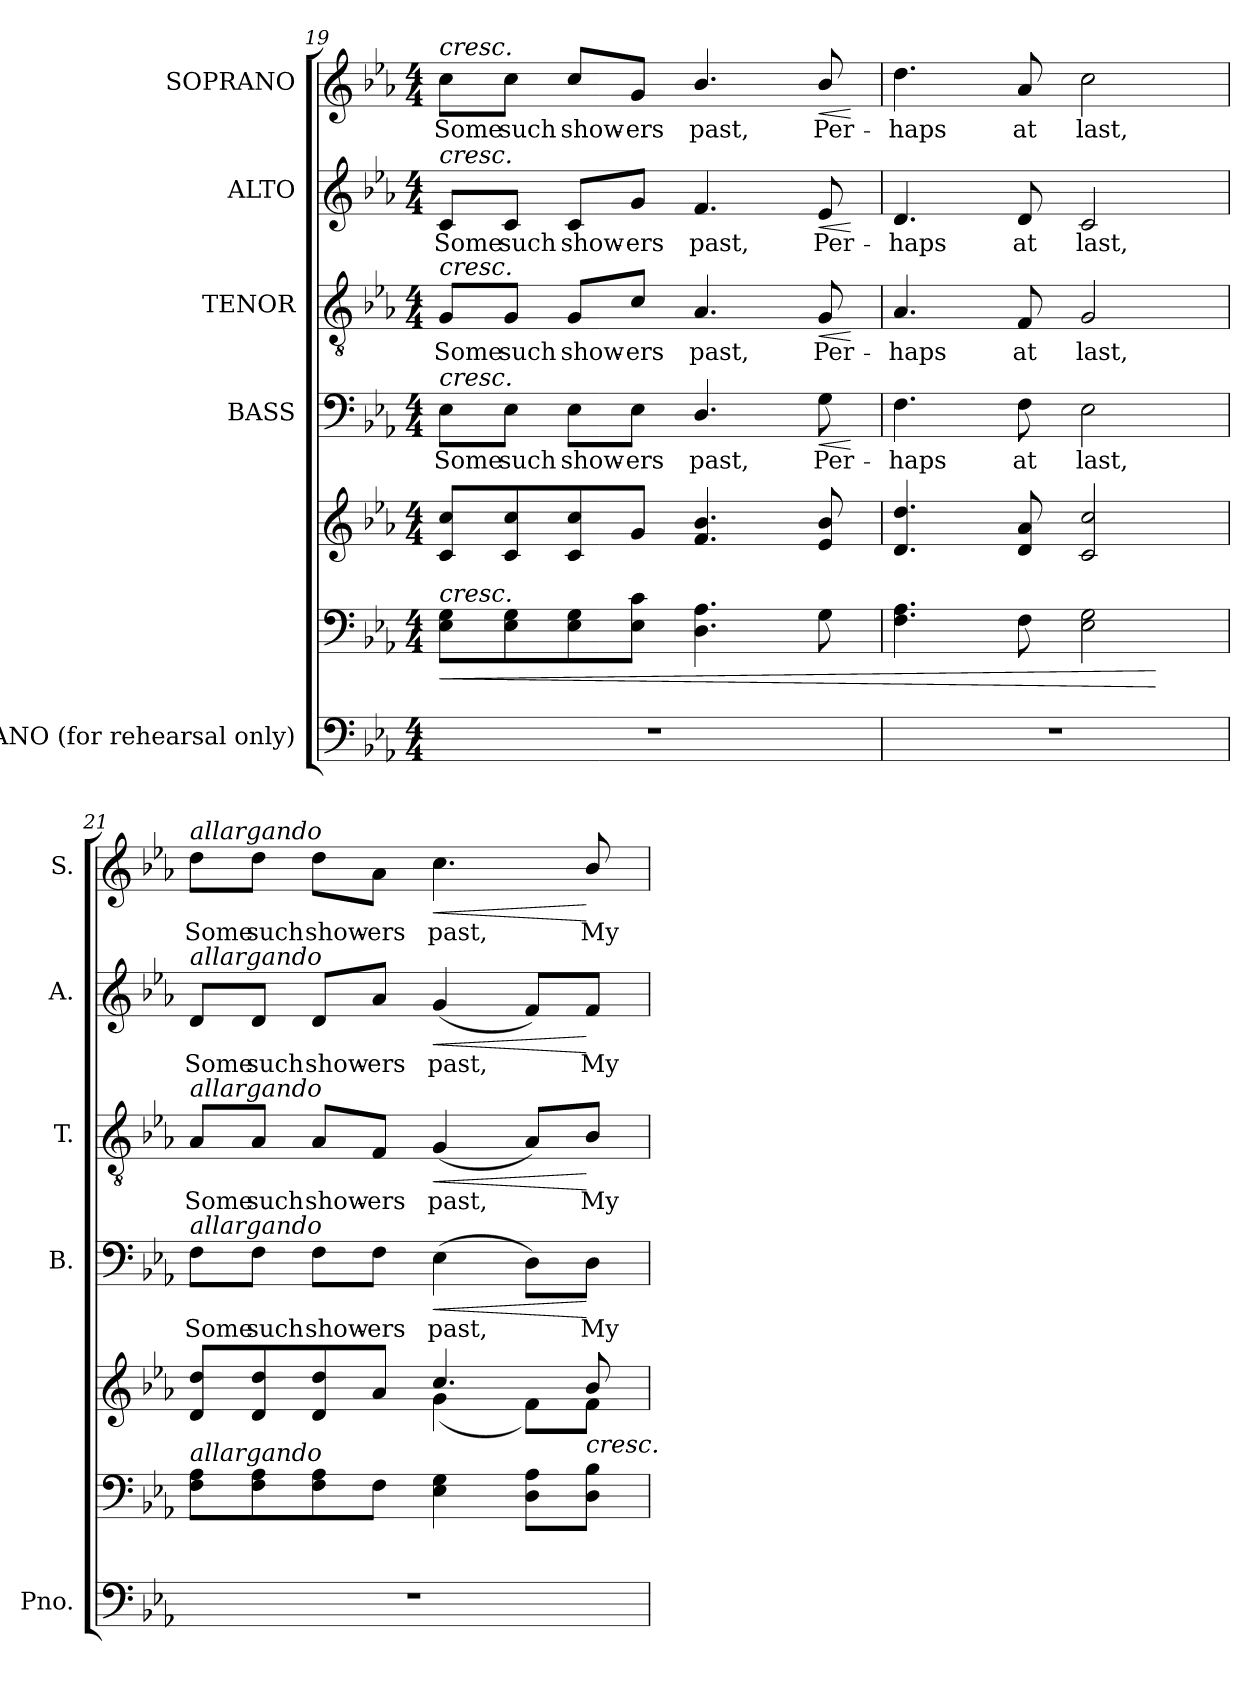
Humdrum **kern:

**kern	**kern	**kern	**dynam	**kern	**text	**dynam	**kern	**text	**dynam	**kern	**text	**dynam	**kern	**text	**dynam
*part5	*part5	*part5	*part5	*part4	*part4	*part4	*part3	*part3	*part3	*part2	*part2	*part2	*part1	*part1	*part1
*staff7	*staff6	*staff5	*staff5/6/7	*staff4	*staff4	*staff4	*staff3	*staff3	*staff3	*staff2	*staff2	*staff2	*staff1	*staff1	*staff1
*I"PIANO (for rehearsal only)	*	*	*	*I"BASS	*	*	*I"TENOR	*	*	*I"ALTO	*	*	*I"SOPRANO	*	*
*I'Pno.	*	*	*	*I'B.	*	*	*I'T.	*	*	*I'A.	*	*	*I'S.	*	*
*clefF4	*clefF4	*clefG2	*	*clefF4	*	*	*clefGv2	*	*	*clefG2	*	*	*clefG2	*	*
*	*	*	*	*	*	*	*ITrd7c12	*	*	*	*	*	*	*	*
*k[b-e-a-]	*k[b-e-a-]	*k[b-e-a-]	*	*k[b-e-a-]	*	*	*k[b-e-a-]	*	*	*k[b-e-a-]	*	*	*k[b-e-a-]	*	*
*E-:	*E-:	*E-:	*	*E-:	*	*	*E-:	*	*	*E-:	*	*	*E-:	*	*
*M4/4	*M4/4	*M4/4	*	*M4/4	*	*	*M4/4	*	*	*M4/4	*	*	*M4/4	*	*
=19	=19	=19	=19	=19	=19	=19	=19	=19	=19	=19	=19	=19	=19	=19	=19
!	!	!	!LO:HP:b=2	!	!	!	!	!	!	!	!	!	!	!	!
!	!	!	!	!	!LO:LY:b:color=#000000	!	!	!	!	!	!	!	!	!	!
!	!	!	!	!	!	!	!	!LO:LY:b:color=#000000	!	!	!	!	!	!	!
!	!	!	!	!	!	!	!	!	!	!	!LO:LY:b:color=#000000	!	!	!	!
!	!	!	!	!	!	!	!	!	!	!	!	!	!LO:TX:a:i:t=cresc.	!	!
!	!	!	!	!	!	!	!	!	!	!LO:TX:a:i:t=cresc.	!	!	!	!	!
!	!	!	!	!	!	!	!LO:TX:a:i:t=cresc.	!	!	!	!	!	!	!	!
!	!	!	!	!LO:TX:a:i:t=cresc.	!	!	!	!	!	!	!	!	!	!	!
!	!LO:TX:a:i:t=cresc.	!	!	!	!	!	!	!	!	!	!	!	!	!	!
!	!	!	!	!	!	!	!	!	!	!	!	!	!	!LO:LY:b:color=#000000	!
1r	8E-i\ 8GiL	8ci/ 8cciL	<	8E-i\L	Some	.	8GGi/L	Some	.	8ci/L	Some	.	8cci\L	Some	.
!	!	!	!	!	!LO:LY:b:color=#000000	!	!	!	!	!	!	!	!	!	!
!	!	!	!	!	!	!	!	!LO:LY:b:color=#000000	!	!	!	!	!	!	!
!	!	!	!	!	!	!	!	!	!	!	!LO:LY:b:color=#000000	!	!	!	!
!	!	!	!	!	!	!	!	!	!	!	!	!	!	!LO:LY:b:color=#000000	!
.	8E-i\ 8Gi	8ci/ 8cci	.	8E-i\J	such	.	8GGi/J	such	.	8ci/J	such	.	8cci\J	such	.
!	!	!	!	!	!LO:LY:b:color=#000000	!	!	!	!	!	!	!	!	!	!
!	!	!	!	!	!	!	!	!LO:LY:b:color=#000000	!	!	!	!	!	!	!
!	!	!	!	!	!	!	!	!	!	!	!LO:LY:b:color=#000000	!	!	!	!
!	!	!	!	!	!	!	!	!	!	!	!	!	!	!LO:LY:b:color=#000000	!
.	8E-i\ 8Gi	8ci/ 8cci	.	8E-i\L	show-	.	8GGi/L	show-	.	8ci/L	show-	.	8cci/L	show-	.
!	!	!	!	!	!LO:LY:b:color=#000000	!	!	!	!	!	!	!	!	!	!
!	!	!	!	!	!	!	!	!LO:LY:b:color=#000000	!	!	!	!	!	!	!
!	!	!	!	!	!	!	!	!	!	!	!LO:LY:b:color=#000000	!	!	!	!
!	!	!	!	!	!	!	!	!	!	!	!	!	!	!LO:LY:b:color=#000000	!
.	8E-i\ 8ciJ	8gi/J	.	8E-i\J	-ers	.	8Ci/J	-ers	.	8gi/J	-ers	.	8gi/J	-ers	.
!	!	!	!	!	!LO:LY:b:color=#000000	!	!	!	!	!	!	!	!	!	!
!	!	!	!	!	!	!	!	!LO:LY:b:color=#000000	!	!	!	!	!	!	!
!	!	!	!	!	!	!	!	!	!	!	!LO:LY:b:color=#000000	!	!	!	!
!	!	!	!	!	!	!	!	!	!	!	!	!	!	!LO:LY:b:color=#000000	!
.	4.Di\ 4.A-i	4.fi/ 4.b-i	.	4.Di/	past,	.	4.AA-i/	past,	.	4.fi/	past,	.	4.b-i/	past,	.
!	!	!	!	!	!LO:LY:b:color=#000000	!LO:HP:b	!	!	!	!	!	!	!	!	!
!	!	!	!	!	!	!	!	!LO:LY:b:color=#000000	!LO:HP:b	!	!	!	!	!	!
!	!	!	!	!	!	!	!	!	!	!	!LO:LY:b:color=#000000	!LO:HP:b	!	!	!
!	!	!	!	!	!	!	!	!	!	!	!	!	!	!LO:LY:b:color=#000000	!LO:HP:b
.	8Gi\	8e-i/ 8b-i	.	8Gi\	Per-	<	8GGi/	Per-	<	8e-i/	Per-	<	8b-i/	Per-	<
.	.	.	.	.	.	[	.	.	[	.	.	[	.	.	[
=20	=20	=20	=20	=20	=20	=20	=20	=20	=20	=20	=20	=20	=20	=20	=20
!	!	!	!	!	!LO:LY:b:color=#000000	!	!	!	!	!	!	!	!	!	!
!	!	!	!	!	!	!	!	!LO:LY:b:color=#000000	!	!	!	!	!	!	!
!	!	!	!	!	!	!	!	!	!	!	!LO:LY:b:color=#000000	!	!	!	!
!	!	!	!	!	!	!	!	!	!	!	!	!	!	!LO:LY:b:color=#000000	!
1r	4.Fi\ 4.A-i	4.di/ 4.ddi	.	4.Fi\	-haps	.	4.AA-i/	-haps	.	4.di/	-haps	.	4.ddi\	-haps	.
!	!	!	!	!	!LO:LY:b:color=#000000	!	!	!	!	!	!	!	!	!	!
!	!	!	!	!	!	!	!	!LO:LY:b:color=#000000	!	!	!	!	!	!	!
!	!	!	!	!	!	!	!	!	!	!	!LO:LY:b:color=#000000	!	!	!	!
!	!	!	!	!	!	!	!	!	!	!	!	!	!	!LO:LY:b:color=#000000	!
.	8Fi\	8di/ 8a-i	.	8Fi\	at	.	8FFi/	at	.	8di/	at	.	8a-i/	at	.
!	!	!	!	!	!LO:LY:b:color=#000000	!	!	!	!	!	!	!	!	!	!
!	!	!	!	!	!	!	!	!LO:LY:b:color=#000000	!	!	!	!	!	!	!
!	!	!	!	!	!	!	!	!	!	!	!LO:LY:b:color=#000000	!	!	!	!
!	!	!	!	!	!	!	!	!	!	!	!	!	!	!LO:LY:b:color=#000000	!
.	2E-i\ 2Gi	2ci/ 2cci	.	2E-i\	last,	.	2GGi/	last,	.	2ci/	last,	.	2cci\	last,	.
.	.	.	[	.	.	.	.	.	.	.	.	.	.	.	.
=21	=21	=21	=21	=21	=21	=21	=21	=21	=21	=21	=21	=21	=21	=21	=21
*	*	*^	*	*	*	*	*	*	*	*	*	*	*	*	*
!	!	!	!	!	!	!LO:LY:b:color=#000000	!	!	!	!	!	!	!	!	!	!
!	!	!	!	!	!	!	!	!	!LO:LY:b:color=#000000	!	!	!	!	!	!	!
!	!	!	!	!	!	!	!	!	!	!	!	!LO:LY:b:color=#000000	!	!	!	!
!	!	!	!	!	!	!	!	!	!	!	!	!	!	!LO:TX:a:i:t=allargando	!	!
!	!	!	!	!	!	!	!	!	!	!	!LO:TX:a:i:t=allargando	!	!	!	!	!
!	!	!	!	!	!	!	!	!LO:TX:a:i:t=allargando	!	!	!	!	!	!	!	!
!	!	!	!	!	!LO:TX:a:i:t=allargando	!	!	!	!	!	!	!	!	!	!	!
!	!LO:TX:a:i:t=allargando	!	!	!	!	!	!	!	!	!	!	!	!	!	!	!
!	!	!	!	!	!	!	!	!	!	!	!	!	!	!	!LO:LY:b:color=#000000	!
1r	8Fi\ 8A-iL	8di/ 8ddiL	2ryy	.	8Fi\L	Some	.	8AA-i/L	Some	.	8di/L	Some	.	8ddi\L	Some	.
!	!	!	!	!	!	!LO:LY:b:color=#000000	!	!	!	!	!	!	!	!	!	!
!	!	!	!	!	!	!	!	!	!LO:LY:b:color=#000000	!	!	!	!	!	!	!
!	!	!	!	!	!	!	!	!	!	!	!	!LO:LY:b:color=#000000	!	!	!	!
!	!	!	!	!	!	!	!	!	!	!	!	!	!	!	!LO:LY:b:color=#000000	!
.	8Fi\ 8A-i	8di/ 8ddi	.	[	8Fi\J	such	.	8AA-i/J	such	.	8di/J	such	.	8ddi\J	such	.
!	!	!	!	!	!	!LO:LY:b:color=#000000	!	!	!	!	!	!	!	!	!	!
!	!	!	!	!	!	!	!	!	!LO:LY:b:color=#000000	!	!	!	!	!	!	!
!	!	!	!	!	!	!	!	!	!	!	!	!LO:LY:b:color=#000000	!	!	!	!
!	!	!	!	!	!	!	!	!	!	!	!	!	!	!	!LO:LY:b:color=#000000	!
.	8Fi\ 8A-i	8di/ 8ddi	.	.	8Fi\L	show-	.	8AA-i/L	show-	.	8di/L	show-	.	8ddi\L	show-	.
!	!	!	!	!	!	!LO:LY:b:color=#000000	!	!	!	!	!	!	!	!	!	!
!	!	!	!	!	!	!	!	!	!LO:LY:b:color=#000000	!	!	!	!	!	!	!
!	!	!	!	!	!	!	!	!	!	!	!	!LO:LY:b:color=#000000	!	!	!	!
!	!	!	!	!	!	!	!	!	!	!	!	!	!	!	!LO:LY:b:color=#000000	!
.	8Fi\J	8a-i/J	.	.	8Fi\J	-ers	.	8FFi/J	-ers	.	8a-i/J	-ers	.	8a-i\J	-ers	.
!	!	!	!	!	!	!LO:LY:b:color=#000000	!LO:HP:b	!	!	!	!	!	!	!	!	!
!	!	!	!	!	!	!	!	!	!LO:LY:b:color=#000000	!LO:HP:b	!	!	!	!	!	!
!	!	!	!	!	!	!	!	!	!	!	!	!LO:LY:b:color=#000000	!LO:HP:b	!	!	!
!	!	!	!	!	!	!	!	!	!	!	!	!	!	!	!LO:LY:b:color=#000000	!LO:HP:b
.	4E-i\ 4Gi	4.cci/	(4gi\	.	(4E-i\	past,	<	(4GGi/	past,	<	(4gi/	past,	<	4.cci\	past,	<
.	8Di\ 8A-iL	.	8fi\L)	.	8Di\L)	.	.	8AA-i/L)	.	.	8fi/L)	.	.	.	.	.
!	!	!	!	!LO:HP:b	!	!	!	!	!	!	!	!	!	!	!	!
!	!	!	!	!	!	!LO:LY:b:color=#000000	!	!	!	!	!	!	!	!	!	!
!	!	!	!	!	!	!	!	!	!LO:LY:b:color=#000000	!	!	!	!	!	!	!
!	!	!	!	!	!	!	!	!	!	!	!	!LO:LY:b:color=#000000	!	!	!	!
!	!	!	!	!	!	!	!	!	!	!	!	!	!	!	!LO:LY:b:color=#000000	!
.	8Di\ 8B-iJ	8b-i/	8fi\J	<	8Di\J	My	[	8BB-i/J	My	[	8fi/J	My	[	8b-i/	My	[
*	*	*v	*v	*	*	*	*	*	*	*	*	*	*	*	*	*
=	=	=	=	=	=	=	=	=	=	=	=	=	=	=	=
*-	*-	*-	*-	*-	*-	*-	*-	*-	*-	*-	*-	*-	*-	*-	*-
